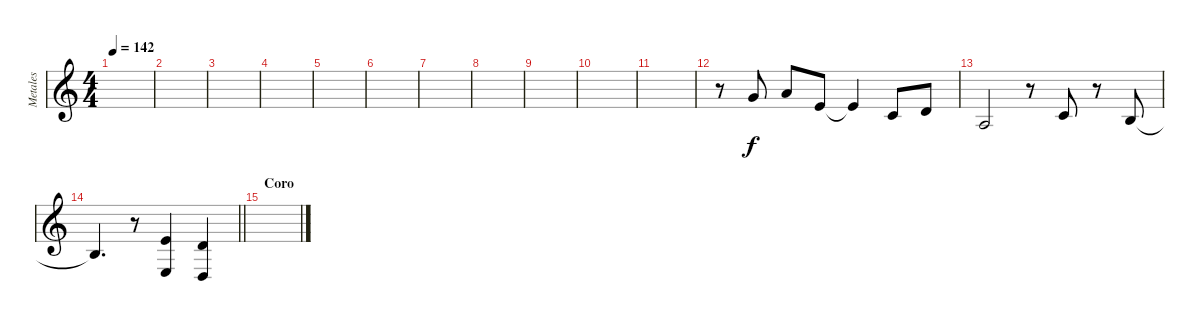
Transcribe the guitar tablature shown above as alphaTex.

\track ("Metales" "Metales") {instrument brasssection}
\staff {score}
\tuning (E4 B3 G3 D3 A2 E2 B1) {hide}
\ts (4 4)
\tempo 142
\clef g2
\ks c
|
|
|
|
|
|
|
|
|
|
|
r.8 3.1.8 5.1.8 0.1.8 0.1{t}.4 1.2.8 3.2.8 |
2.3.2 r.8 1.2.8 r.8 0.2.8 |
\barLineRight lightlight
0.2{t}.4{d} r.8 (0.1 2.4).4 (3.2 0.4).4 |
\section ("" "Coro")
